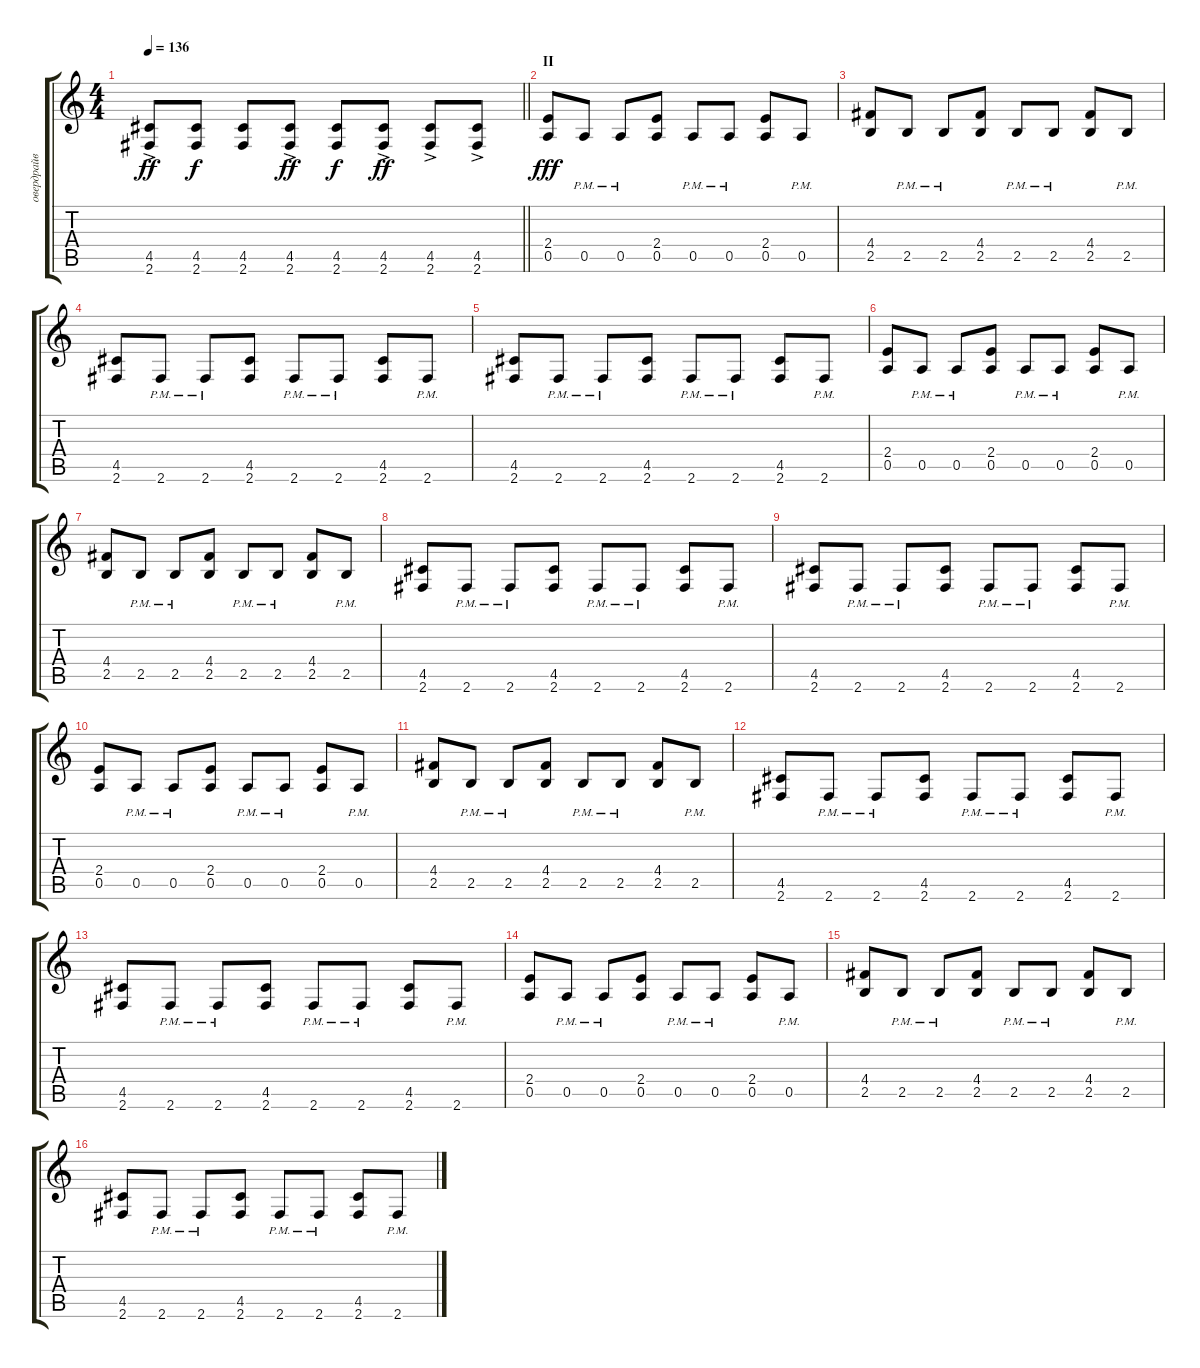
\track ("овердрайв 2" "овердрайв ") {instrument distortionguitar}
\staff {score tabs}
\tuning (E4 B3 G3 D3 A2 E2) {hide}
\ts (4 4)
\tempo 136
\clef g2
\barLineRight lightlight
\ks c
(4.5{ac} 2.6{ac}).8{dy ff} (4.5 2.6).8{dy f} (4.5 2.6).8 (4.5{ac} 2.6{ac}).8{dy ff} (4.5 2.6).8{dy f} (4.5{ac} 2.6{ac}).8{dy ff} (4.5{ac} 2.6{ac}).8 (4.5{ac} 2.6{ac}).8 |
\section ("" "II")
(2.4 0.5).8{dy fff} 0.5{pm}.8 0.5{pm}.8 (2.4 0.5).8 0.5{pm}.8 0.5{pm}.8 (2.4 0.5).8 0.5{pm}.8 |
(4.4 2.5).8 2.5{pm}.8 2.5{pm}.8 (4.4 2.5).8 2.5{pm}.8 2.5{pm}.8 (4.4 2.5).8 2.5{pm}.8 |
(4.5 2.6).8 2.6{pm}.8 2.6{pm}.8 (4.5 2.6).8 2.6{pm}.8 2.6{pm}.8 (4.5 2.6).8 2.6{pm}.8 |
(4.5 2.6).8 2.6{pm}.8 2.6{pm}.8 (4.5 2.6).8 2.6{pm}.8 2.6{pm}.8 (4.5 2.6).8 2.6{pm}.8 |
(2.4 0.5).8 0.5{pm}.8 0.5{pm}.8 (2.4 0.5).8 0.5{pm}.8 0.5{pm}.8 (2.4 0.5).8 0.5{pm}.8 |
(4.4 2.5).8 2.5{pm}.8 2.5{pm}.8 (4.4 2.5).8 2.5{pm}.8 2.5{pm}.8 (4.4 2.5).8 2.5{pm}.8 |
(4.5 2.6).8 2.6{pm}.8 2.6{pm}.8 (4.5 2.6).8 2.6{pm}.8 2.6{pm}.8 (4.5 2.6).8 2.6{pm}.8 |
(4.5 2.6).8 2.6{pm}.8 2.6{pm}.8 (4.5 2.6).8 2.6{pm}.8 2.6{pm}.8 (4.5 2.6).8 2.6{pm}.8 |
(2.4 0.5).8 0.5{pm}.8 0.5{pm}.8 (2.4 0.5).8 0.5{pm}.8 0.5{pm}.8 (2.4 0.5).8 0.5{pm}.8 |
(4.4 2.5).8 2.5{pm}.8 2.5{pm}.8 (4.4 2.5).8 2.5{pm}.8 2.5{pm}.8 (4.4 2.5).8 2.5{pm}.8 |
(4.5 2.6).8 2.6{pm}.8 2.6{pm}.8 (4.5 2.6).8 2.6{pm}.8 2.6{pm}.8 (4.5 2.6).8 2.6{pm}.8 |
(4.5 2.6).8 2.6{pm}.8 2.6{pm}.8 (4.5 2.6).8 2.6{pm}.8 2.6{pm}.8 (4.5 2.6).8 2.6{pm}.8 |
(2.4 0.5).8 0.5{pm}.8 0.5{pm}.8 (2.4 0.5).8 0.5{pm}.8 0.5{pm}.8 (2.4 0.5).8 0.5{pm}.8 |
(4.4 2.5).8 2.5{pm}.8 2.5{pm}.8 (4.4 2.5).8 2.5{pm}.8 2.5{pm}.8 (4.4 2.5).8 2.5{pm}.8 |
(4.5 2.6).8 2.6{pm}.8 2.6{pm}.8 (4.5 2.6).8 2.6{pm}.8 2.6{pm}.8 (4.5 2.6).8 2.6{pm}.8
